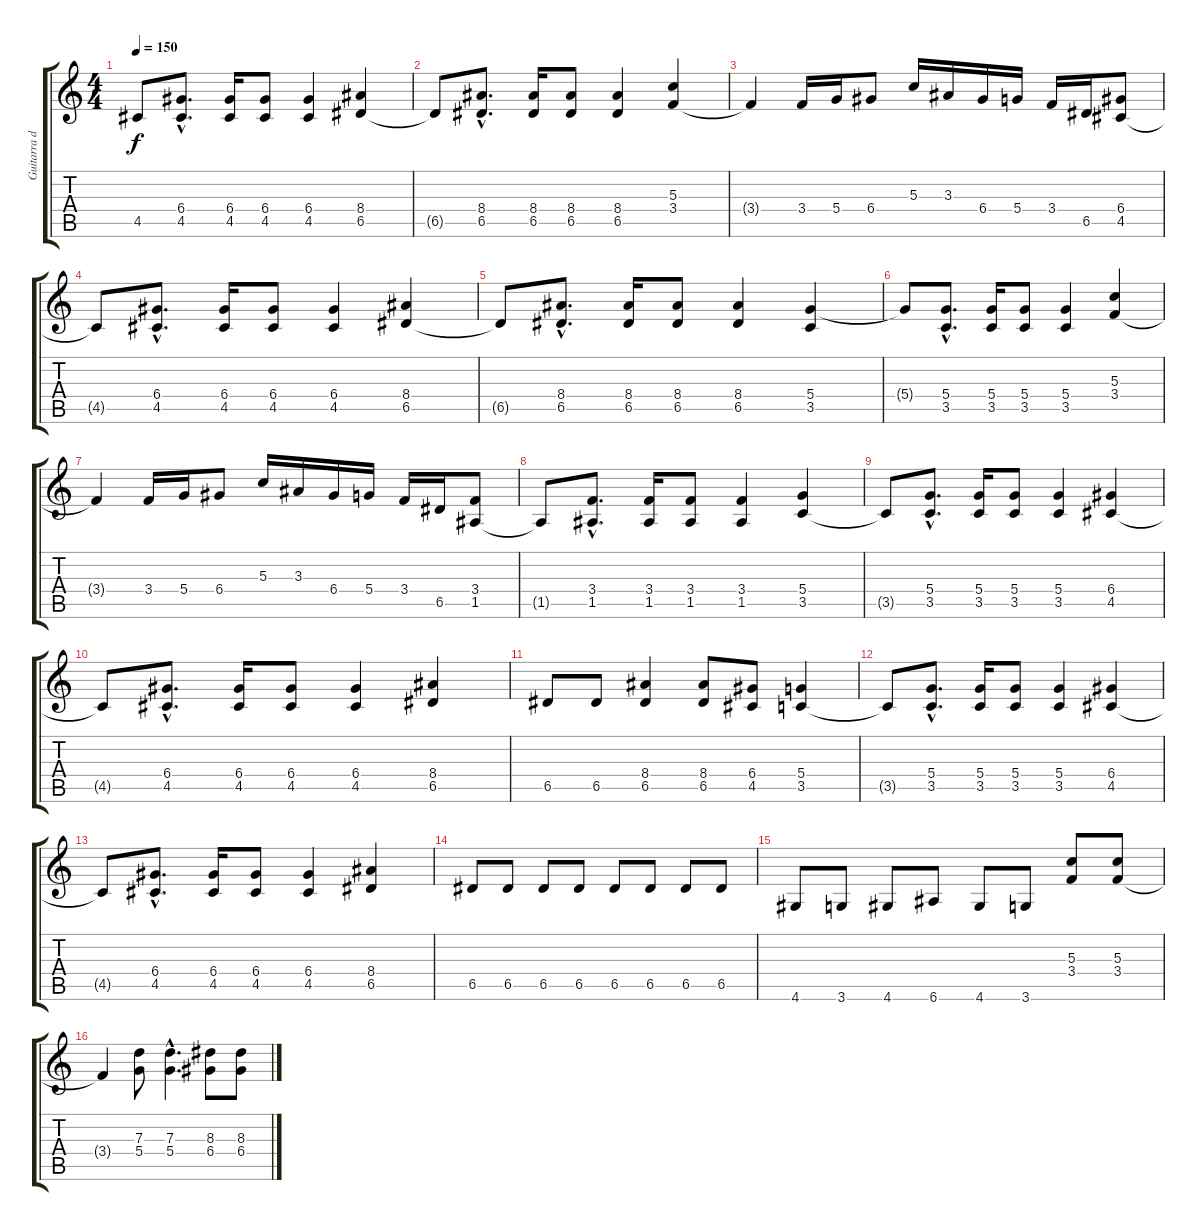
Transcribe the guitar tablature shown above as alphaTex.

\track ("Guitarra de Fondo" "Guitarra d") {instrument distortionguitar}
\staff {score tabs}
\tuning (E4 B3 G3 D3 A2 E2) {hide}
\ts (4 4)
\tempo 150
\clef g2
\ks c
4.5{t}.8{dy f} (6.4{hac} 4.5{hac}).8{d} (6.4 4.5).16 (6.4 4.5).8 (6.4 4.5).4 (8.4 6.5).4 |
6.5{t}.8 (8.4{hac} 6.5{hac}).8{d} (8.4 6.5).16 (8.4 6.5).8 (8.4 6.5).4 (5.3 3.4).4 |
3.4{t}.4 3.4.16 5.4.16 6.4.8 5.3.16 3.3.16 6.4.16 5.4.16 3.4.16 6.5.16 (6.4 4.5).8 |
4.5{t}.8 (6.4{hac} 4.5{hac}).8{d} (6.4 4.5).16 (6.4 4.5).8 (6.4 4.5).4 (8.4 6.5).4 |
6.5{t}.8 (8.4{hac} 6.5{hac}).8{d} (8.4 6.5).16 (8.4 6.5).8 (8.4 6.5).4 (5.4 3.5).4 |
5.4{t}.8 (5.4{hac} 3.5{hac}).8{d} (5.4 3.5).16 (5.4 3.5).8 (5.4 3.5).4 (5.3 3.4).4 |
3.4{t}.4 3.4.16 5.4.16 6.4.8 5.3.16 3.3.16 6.4.16 5.4.16 3.4.16 6.5.16 (3.4 1.5).8 |
1.5{t}.8 (3.4{hac} 1.5{hac}).8{d} (3.4 1.5).16 (3.4 1.5).8 (3.4 1.5).4 (5.4 3.5).4 |
3.5{t}.8 (5.4{hac} 3.5{hac}).8{d} (5.4 3.5).16 (5.4 3.5).8 (5.4 3.5).4 (6.4 4.5).4 |
4.5{t}.8 (6.4{hac} 4.5{hac}).8{d} (6.4 4.5).16 (6.4 4.5).8 (6.4 4.5).4 (8.4 6.5).4 |
6.5.8 6.5.8 (8.4 6.5).4 (8.4 6.5).8 (6.4 4.5).8 (5.4 3.5).4 |
3.5{t}.8 (5.4{hac} 3.5{hac}).8{d} (5.4 3.5).16 (5.4 3.5).8 (5.4 3.5).4 (6.4 4.5).4 |
4.5{t}.8 (6.4{hac} 4.5{hac}).8{d} (6.4 4.5).16 (6.4 4.5).8 (6.4 4.5).4 (8.4 6.5).4 |
6.5.8 6.5.8 6.5.8 6.5.8 6.5.8 6.5.8 6.5.8 6.5.8 |
4.6.8 3.6.8 4.6.8 6.6.8 4.6.8 3.6.8 (5.3 3.4).8 (5.3 3.4).8 |
3.4{t}.4 (7.3 5.4).8 (7.3{hac} 5.4{hac}).4{d} (8.3 6.4).8 (8.3 6.4).8
